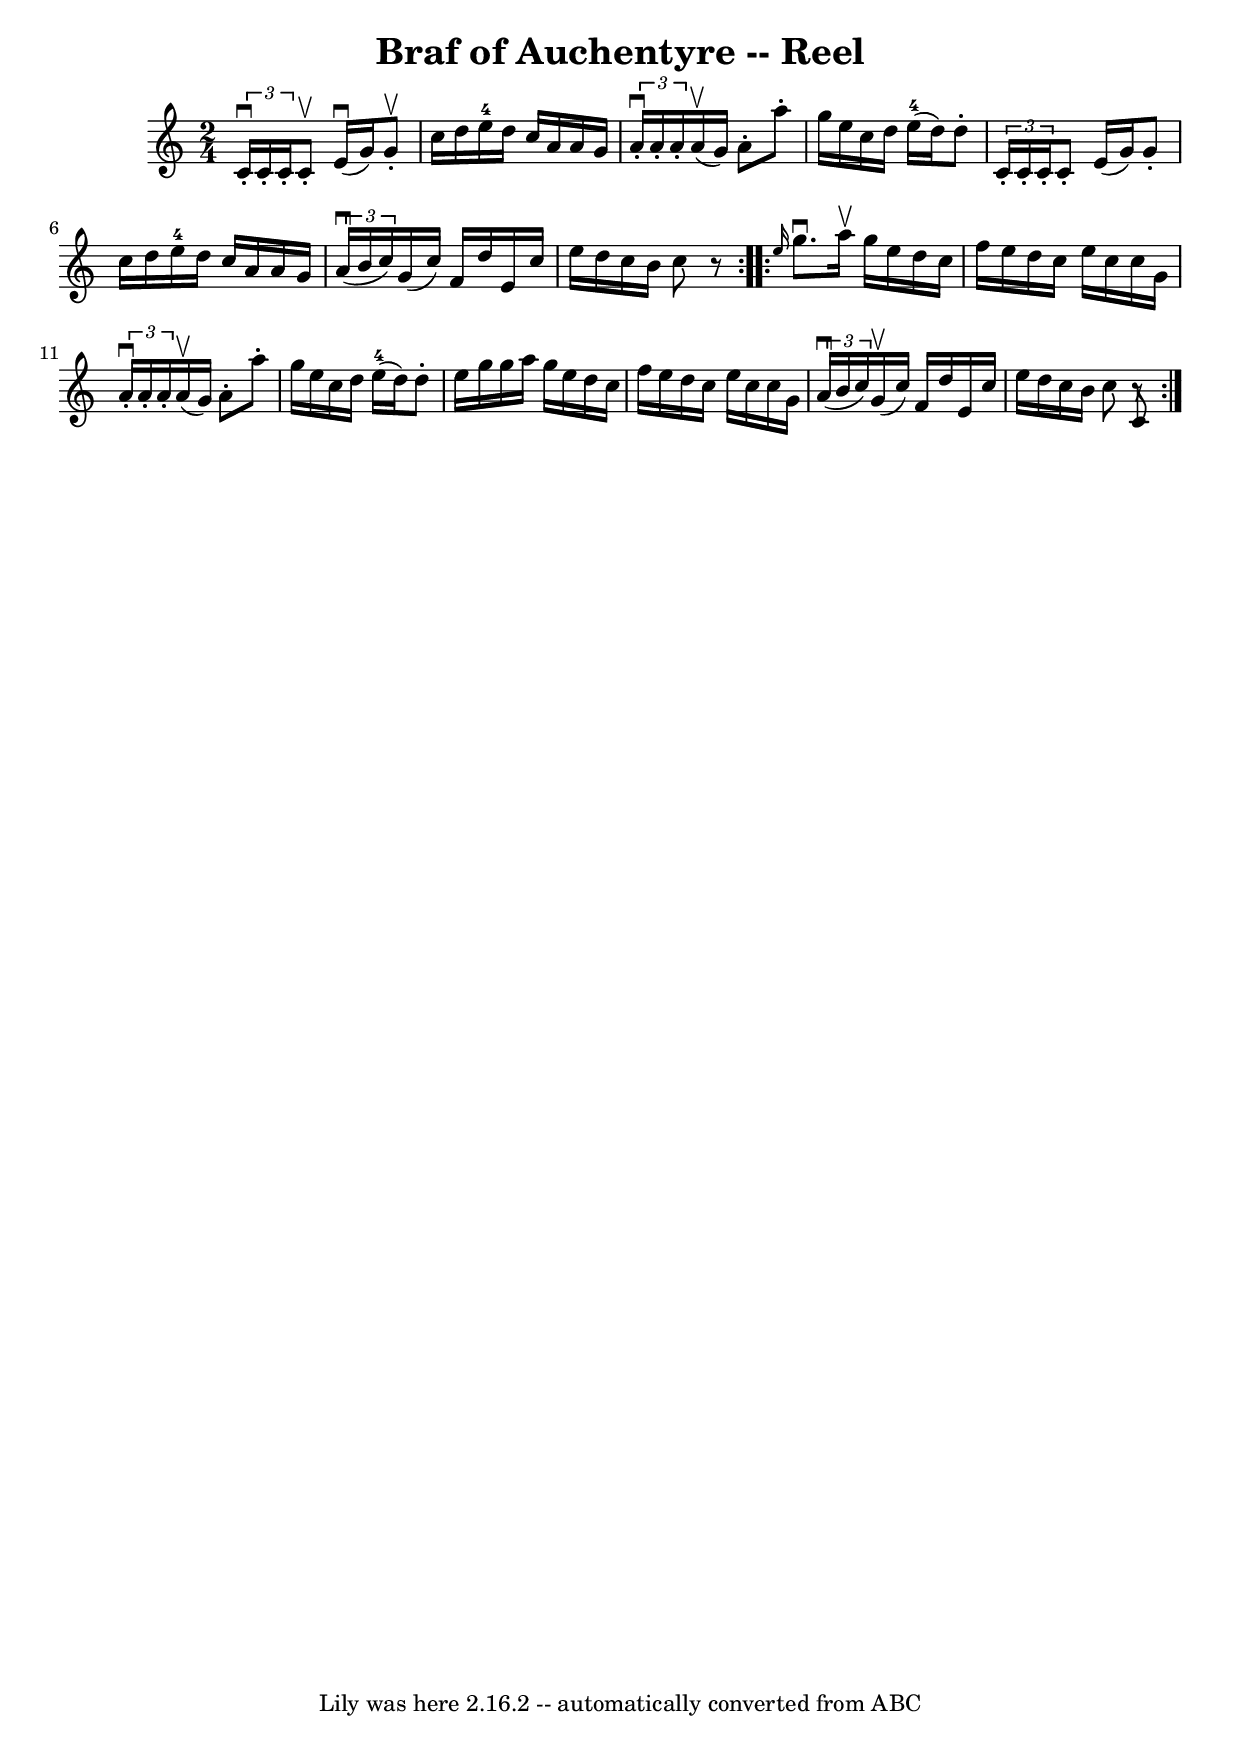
\version "2.16.2"
\include "Mammoth.ily"
\header {
  %% book = "Ryan's Mammoth Collection"
  crossRefNumber = "1"
  footnotes = "\\\\315"
  origin = "SCOTCH."
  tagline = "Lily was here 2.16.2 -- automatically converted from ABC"
  title = "Braf of Auchentyre -- Reel"

}
voicedefault =  {



  \repeat volta 2 {

    \time 2/4 
    \key c \major
    \times 2/3 { c'16^\downbow-. c'16-. c'16-.  	 } c'8^\upbow-. e'16^\downbow(g'16) g'8^\upbow-.     |
    c''16 d''16 e''16-4 d''16 c''16 a'16 a'16 g'16     |
    \times 2/3 { a'16^\downbow-. a'16-. a'16-.  	 } a'16^\upbow(g'16) a'8-. a''8-.     |
    g''16 e''16 c''16 d''16 e''16-4(d''16) d''8-.    |
    \times 2/3 { c'16-. c'16  		 -. c'16-.  	 } c'8-. e'16 (g'16) g'8-.     |
    c''16 d''16 e''16-4 d''16 c''16 a'16 a'16 g'16     |
    
    \times 2/3 { a'16^\downbow(b'16 c''16)  	 } g'16 (c''16) f'16 d''16 e'16 c''16      |
    e''16 d''16 c''16 b'16  
    c''8    r8   
  }     
  \repeat volta 2 {
    \grace { e''16   	 } g''8.^\downbow a''16^\upbow g''16 e''16 d''16 c''16      |
    f''16 e''16 d''16 c''16 e''16 c''16 c''16 g'16     |
    \times 2/3 { 
      a'16^\downbow-. a'16-. a'16-.   } a'16^\upbow(g'16) a'8-. a''8-.     |
    g''16 e''16 c''16 d''16 e''16-4( d''16) d''8-.    |
    e''16 g''16 g''16 a''16 g''16 e''16 d''16 c''16     |
    f''16 e''16 d''16 c''16 e''16 c''16 c''16 g'16     |
    \times 2/3 { a'16^\downbow(b'16    		 c''16)  	 } g'16^\upbow(c''16) f'16 d''16 e'16 c''16       |
    e''16 d''16 c''16 b'16 c''8  << c'8    r8  >>   
  }   

}

\score{
  <<

    \context Staff="default"
    {
      \voicedefault 
      
    }

  >>
  \layout {
    
  }
  \midi {
  }

}
